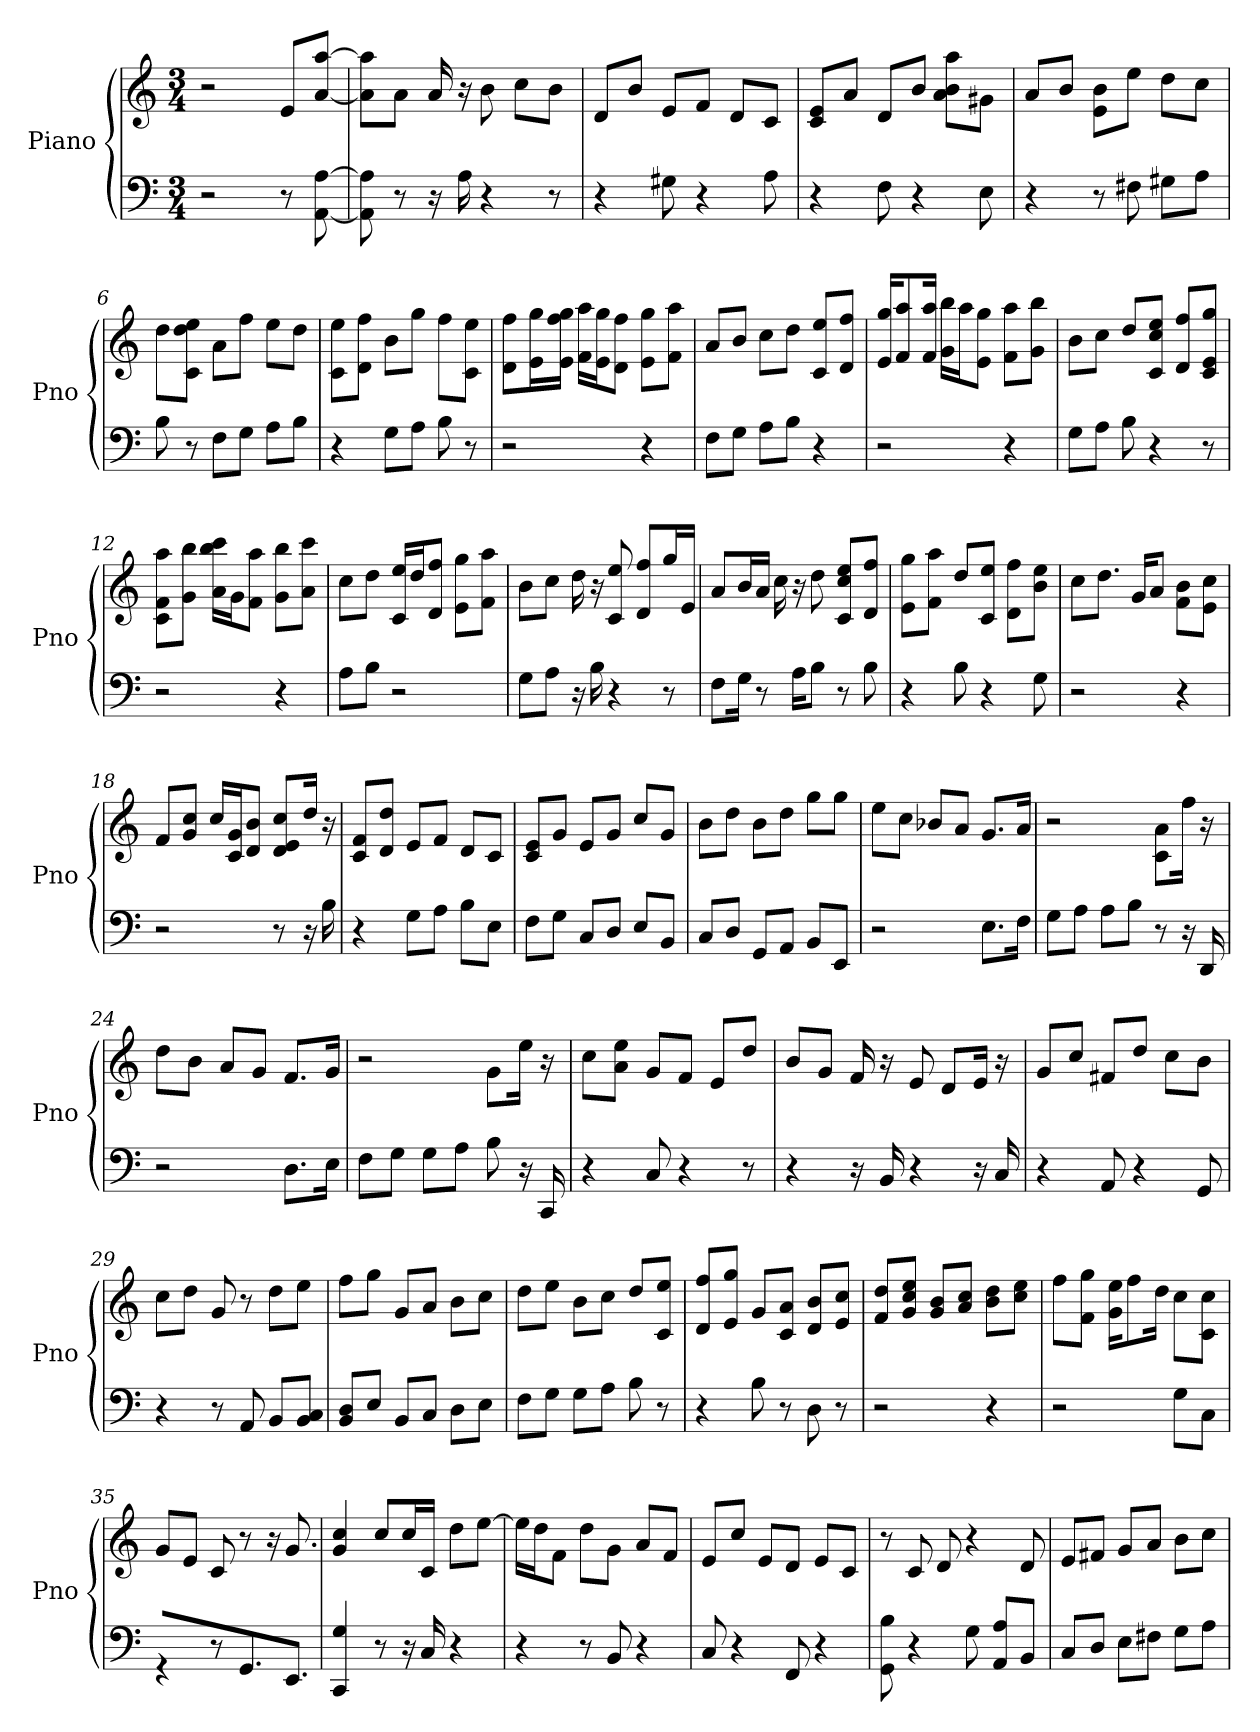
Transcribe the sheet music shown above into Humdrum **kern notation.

**kern	**kern
*part1	*part1
*staff2	*staff1
*I"Piano	*
*I'Pno	*
*clefF4	*clefG2
*k[]	*k[]
*C:	*C:
*M3/4	*M3/4
*MM171	*MM171
=1	=1
2r	2r
8r	8e/L
[8AA [8A	[8aa/ [8a/J
=2	=2
8AA] 8A]	8aa]\ 8a]\L
8r	8a\J
16r	16a
16A	16r
4r	8b
.	8cc\L
8r	8b\J
=3	=3
4r	8d/L
.	8b/J
8G#	8e/L
4r	8f/J
.	8d/L
8A	8c/J
=4	=4
4r	8e/ 8c/L
.	8a/J
8F	8d/L
4r	8b/J
.	8aa\ 8a\ 8b\L
8E	8g#\J
=5	=5
4r	8a/L
.	8b/J
8r	8b\ 8e\L
8F#	8ee\J
8G#\L	8dd\L
8A\J	8cc\J
=6	=6
8B	8dd\L
8r	8dd\ 8c\ 8ee\J
8F\L	8a\L
8G\J	8ff\J
8A\L	8ee\L
8B\J	8dd\J
=7	=7
4r	8ee\ 8c\L
.	8d\ 8ff\J
8G\L	8b\L
8A\J	8gg\J
8B	8ff\L
8r	8c\ 8ee\J
=8	=8
2r	8ff\ 8d\L
.	16gg\ 16e\L
.	16ff\ 16e\ 16gg\JJ
.	16aa\ 16f\LL
.	16e\ 16gg\J
.	8ff\ 8d\J
4r	8e\ 8gg\L
.	8f\ 8aa\J
=9	=9
8F\L	8a/L
8G\J	8b/J
8A\L	8cc\L
8B\J	8dd\J
4r	8c/ 8ee/L
.	8ff/ 8d/J
=10	=10
2r	16e/ 16gg/KL
.	8aa/ 8f/
.	16aa/ 16f/Jk
.	16bb\ 16g\LL
.	16aa\J
.	8e\ 8gg\J
4r	8aa\ 8f\L
.	8g\ 8bb\J
=11	=11
8G\L	8b\L
8A\J	8cc\J
8B	8dd/L
4r	8ee/ 8cc/ 8c/J
.	8ff/ 8d/L
8r	8e/ 8gg/ 8c/J
=12	=12
2r	8aa\ 8c\ 8f\L
.	8g\ 8bb\J
.	16bb\ 16ccc\ 16a\LL
.	16g\J
.	8f\ 8aa\J
4r	8bb\ 8g\L
.	8a\ 8ccc\J
=13	=13
8A\L	8cc\L
8B\J	8dd\J
2r	16c/ 16ee/LL
.	16dd/J
.	8d/ 8ff/J
.	8gg\ 8e\L
.	8f\ 8aa\J
=14	=14
8G\L	8b\L
8A\J	8cc\J
16r	16dd
16B	16r
4r	8ee 8c
.	8d/ 8ff/L
8r	16gg/L
.	16e/JJ
=15	=15
8F\L	8a/L
16G\Jk	16b/L
8r	16a/JJ
.	16cc
16A\KL	16r
8B\J	8dd
8r	8ee/ 8cc/ 8c/L
8B	8ff/ 8d/J
=16	=16
4r	8gg\ 8e\L
.	8aa\ 8f\J
8B	8dd/L
4r	8ee/ 8c/J
.	8ff\ 8d\L
8G	8ee\ 8b\J
=17	=17
2r	8cc\L
.	8.dd\J
.	16g/KL
.	8a/J
4r	8b\ 8f\L
.	8e\ 8cc\J
=18	=18
2r	8f/L
.	8cc/ 8g/J
.	16cc/LL
.	16c/ 16g/J
.	8b/ 8d/J
8r	8d/ 8e/ 8cc/L
16r	16dd/Jk
16B	16r
=19	=19
4r	8c/ 8f/L
.	8d/ 8dd/J
8G\L	8e/L
8A\J	8f/J
8B\L	8d/L
8E\J	8c/J
=20	=20
8F\L	8e/ 8c/L
8G\J	8g/J
8C/L	8e/L
8D/J	8g/J
8E/L	8cc/L
8BB/J	8g/J
=21	=21
8C/L	8b\L
8D/J	8dd\J
8GG/L	8b\L
8AA/J	8dd\J
8BB/L	8gg\L
8EE/J	8gg\J
=22	=22
2r	8ee\L
.	8cc\J
.	8b-/L
.	8a/J
8.E\L	8.g/L
16F\Jk	16a/Jk
=23	=23
8G\L	2r
8A\J	.
8A\L	.
8B\J	.
8r	8a\ 8c\L
16r	16ff\Jk
16DD	16r
=24	=24
2r	8dd\L
.	8b\J
.	8a/L
.	8g/J
8.D\L	8.f/L
16E\Jk	16g/Jk
=25	=25
8F\L	2r
8G\J	.
8G\L	.
8A\J	.
8B	8g\L
16r	16ee\Jk
16CC	16r
=26	=26
4r	8cc\L
.	8ee\ 8a\J
8C	8g/L
4r	8f/J
.	8e/L
8r	8dd/J
=27	=27
4r	8b/L
.	8g/J
16r	16f
16BB	16r
4r	8e
.	8d/L
16r	16e/Jk
16C	16r
=28	=28
4r	8g/L
.	8cc/J
8AA	8f#/L
4r	8dd/J
.	8cc\L
8GG	8b\J
=29	=29
4r	8cc\L
.	8dd\J
8r	8g
8AA	8r
8BB/L	8dd\L
8BB/ 8C/J	8ee\J
=30	=30
8BB/ 8D/L	8ff\L
8E/J	8gg\J
8BB/L	8g/L
8C/J	8a/J
8D\L	8b\L
8E\J	8cc\J
=31	=31
8F\L	8dd\L
8G\J	8ee\J
8G\L	8b\L
8A\J	8cc\J
8B	8dd/L
8r	8ee/ 8c/J
=32	=32
4r	8d/ 8ff/L
.	8gg/ 8e/J
8B	8g/L
8r	8c/ 8a/J
8D	8d/ 8b/L
8r	8e/ 8cc/J
=33	=33
2r	8f/ 8dd/L
.	8ee/ 8cc/ 8g/J
.	8b/ 8g/L
.	8cc/ 8a/J
4r	8dd\ 8b\L
.	8cc\ 8ee\J
=34	=34
2r	8ff\L
.	8gg\ 8f\J
.	16g\ 16ee\KL
.	8ff\
.	16dd\Jk
8G\L	8cc\L
8C\J	8c\ 8cc\J
=35	=35
4r	8g/L
.	8e/J
8r	8c
8.GG	8r
.	16r
8.EEJ	8.g
=36	=36
4CC 4G	4cc 4g
8r	8cc/L
16r	16cc/L
16C	16c/JJ
4r	8dd\L
.	[8ee\J
=37	=37
4r	16ee\LL]
.	16dd\J
.	8f\J
8r	8dd\L
8BB	8g\J
4r	8a/L
.	8f/J
=38	=38
8C	8e/L
4r	8cc/J
.	8e/L
8FF	8d/J
4r	8e/L
.	8c/J
=39	=39
8GG 8B	8r
4r	8c
.	8d
8G	4r
8AA/ 8A/L	.
8BB/J	8d
=40	=40
8C/L	8e/L
8D/J	8f#/J
8E\L	8g/L
8F#\J	8a/J
8G\L	8b\L
8A\J	8cc\J
=	=
*-	*-
